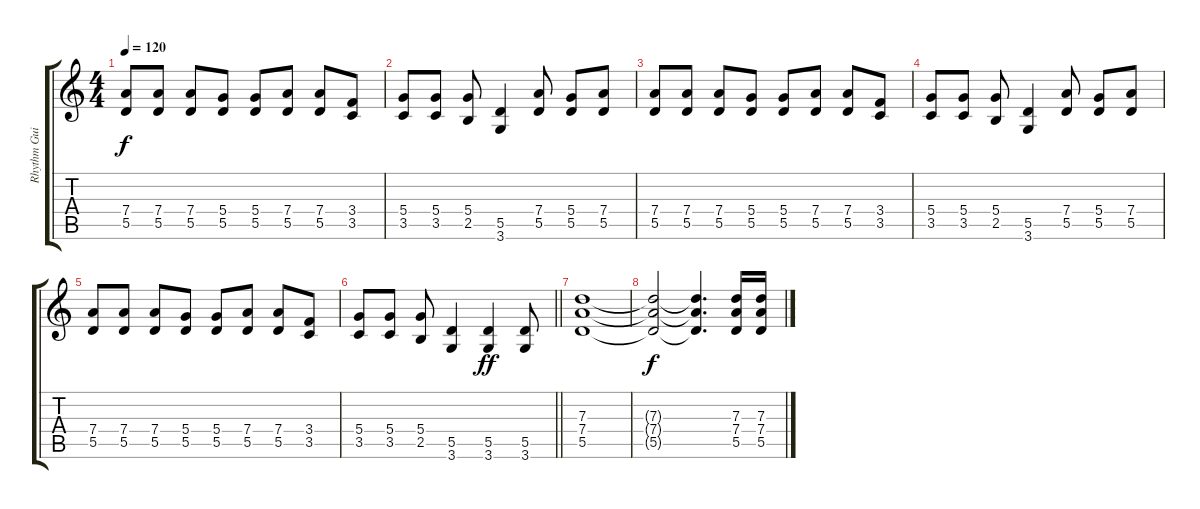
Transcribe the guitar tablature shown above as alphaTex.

\track ("Rhythm Guitar" "Rhythm Gui") {instrument overdrivenguitar}
\staff {score tabs}
\tuning (E4 B3 G3 D3 A2 E2) {hide}
\ts (4 4)
\tempo 120
\clef g2
\ks c
(7.4 5.5).8{dy f} (7.4 5.5).8 (7.4 5.5).8 (5.4 5.5).8 (5.4 5.5).8 (7.4 5.5).8 (7.4 5.5).8 (3.4 3.5).8 |
(5.4 3.5).8 (5.4 3.5).8 (5.4 2.5).8 (5.5 3.6).4 (7.4 5.5).8 (5.4 5.5).8 (7.4 5.5).8 |
(7.4 5.5).8 (7.4 5.5).8 (7.4 5.5).8 (5.4 5.5).8 (5.4 5.5).8 (7.4 5.5).8 (7.4 5.5).8 (3.4 3.5).8 |
(5.4 3.5).8 (5.4 3.5).8 (5.4 2.5).8 (5.5 3.6).4 (7.4 5.5).8 (5.4 5.5).8 (7.4 5.5).8 |
(7.4 5.5).8 (7.4 5.5).8 (7.4 5.5).8 (5.4 5.5).8 (5.4 5.5).8 (7.4 5.5).8 (7.4 5.5).8 (3.4 3.5).8 |
\barLineRight lightlight
(5.4 3.5).8 (5.4 3.5).8 (5.4 2.5).8 (5.5 3.6).4 (5.5 3.6).4{dy ff} (5.5 3.6).8 |
(7.3 7.4 5.5).1 |
(7.3{t} 7.4{t} 5.5{t}).2{dy f} (7.3{t} 7.4{t} 5.5{t}).4{d} (7.3 7.4 5.5).16 (7.3 7.4 5.5).16
